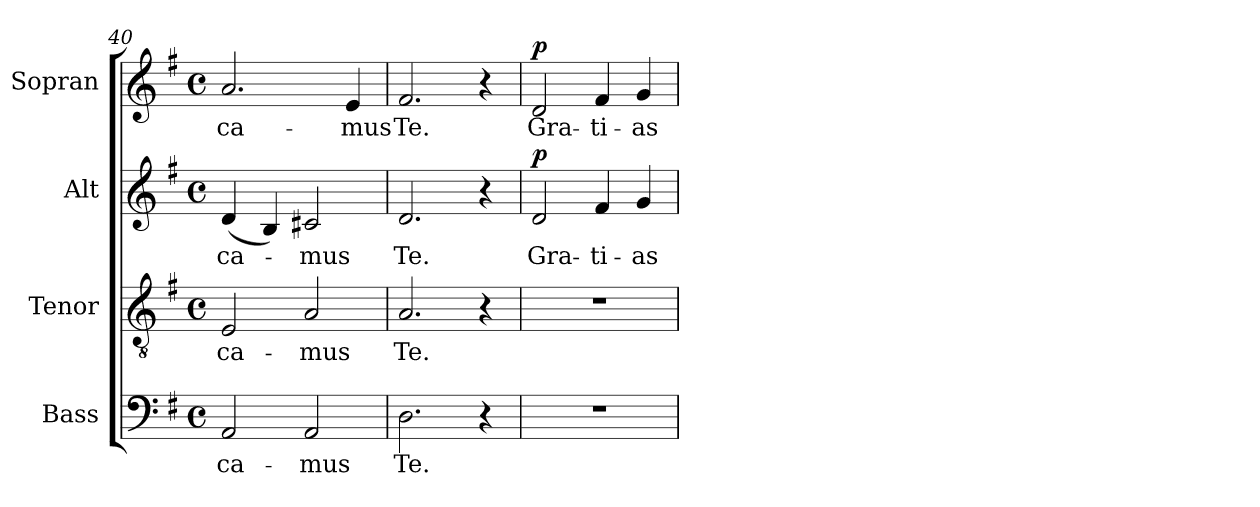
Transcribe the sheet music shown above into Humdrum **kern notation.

**kern	**text	**kern	**text	**kern	**text	**dynam	**kern	**text	**dynam
*part4	*part4	*part3	*part3	*part2	*part2	*part2	*part1	*part1	*part1
*staff4	*staff4	*staff3	*staff3	*staff2	*staff2	*staff2	*staff1	*staff1	*staff1
*I"Bass	*	*I"Tenor	*	*I"Alt	*	*	*I"Sopran	*	*
*I'B.	*	*I'T.	*	*I'A.	*	*	*I'S.	*	*
*clefF4	*	*clefGv2	*	*clefG2	*	*	*clefG2	*	*
*k[f#]	*	*k[f#]	*	*k[f#]	*	*	*k[f#]	*	*
*G:	*	*G:	*	*G:	*	*	*G:	*	*
*M4/4	*	*M4/4	*	*M4/4	*	*	*M4/4	*	*
*met(c)	*	*met(c)	*	*met(c)	*	*	*met(c)	*	*
=40	=40	=40	=40	=40	=40	=40	=40	=40	=40
!	!LO:LY:b	!	!LO:LY:b	!	!LO:LY:b	!	!	!LO:LY:b	!
2AA/	-ca-	2E/	-ca-	(<4d/	-ca-	.	2.a/	-ca-	.
.	.	.	.	4B/)	.	.	.	.	.
!	!LO:LY:b	!	!LO:LY:b	!	!LO:LY:b	!	!	!	!
2AA/	-mus	2A/	-mus	2c#X/	-mus	.	.	.	.
!	!	!	!	!	!	!	!	!LO:LY:b	!
.	.	.	.	.	.	.	4e/	-mus	.
=41	=41	=41	=41	=41	=41	=41	=41	=41	=41
!	!LO:LY:b	!	!LO:LY:b	!	!LO:LY:b	!	!	!LO:LY:b	!
2.D\	Te.	2.A/	Te.	2.d/	Te.	.	2.f#/	Te.	.
4r	.	4r	.	4r	.	.	4r	.	.
!!LO:PB:g=z
=42	=42	=42	=42	=42	=42	=42	=42	=42	=42
!	!	!	!	!	!LO:LY:b	!LO:DY:a	!	!LO:LY:b	!LO:DY:a
1r	.	1r	.	2d/	Gra-	p	2d/	Gra-	p
!	!	!	!	!	!LO:LY:b	!	!	!LO:LY:b	!
.	.	.	.	4f#/	-ti-	.	4f#/	-ti-	.
!	!	!	!	!	!LO:LY:b	!	!	!LO:LY:b	!
.	.	.	.	4g/	-as	.	4g/	-as	.
=	=	=	=	=	=	=	=	=	=
*-	*-	*-	*-	*-	*-	*-	*-	*-	*-
